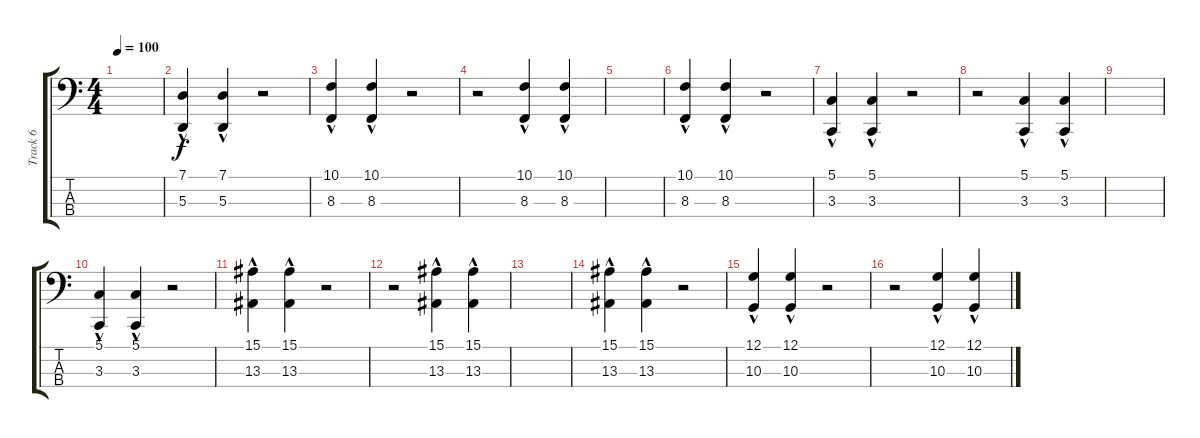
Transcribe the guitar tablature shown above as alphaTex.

\track ("Track 6" "Track 6") {instrument pizzicatostrings}
\staff {score tabs}
\tuning (G2 D2 A1 E1) {hide}
\ts (4 4)
\tempo 100
\clef f4
\ks c
|
(7.1 5.3{hac}).4 (7.1 5.3{hac}).4 r.2 |
(10.1 8.3{hac}).4 (10.1 8.3{hac}).4 r.2 |
r.2 (10.1 8.3{hac}).4 (10.1 8.3{hac}).4 |
|
(10.1 8.3{hac}).4 (10.1 8.3{hac}).4 r.2 |
(5.1 3.3{hac}).4 (5.1 3.3{hac}).4 r.2 |
r.2 (5.1 3.3{hac}).4 (5.1 3.3{hac}).4 |
|
(5.1 3.3{hac}).4 (5.1 3.3{hac}).4 r.2 |
(15.1 13.3{hac}).4 (15.1 13.3{hac}).4 r.2 |
r.2 (15.1 13.3{hac}).4 (15.1 13.3{hac}).4 |
|
(15.1 13.3{hac}).4 (15.1 13.3{hac}).4 r.2 |
(12.1 10.3{hac}).4 (12.1 10.3{hac}).4 r.2 |
r.2 (12.1 10.3{hac}).4 (12.1 10.3{hac}).4
